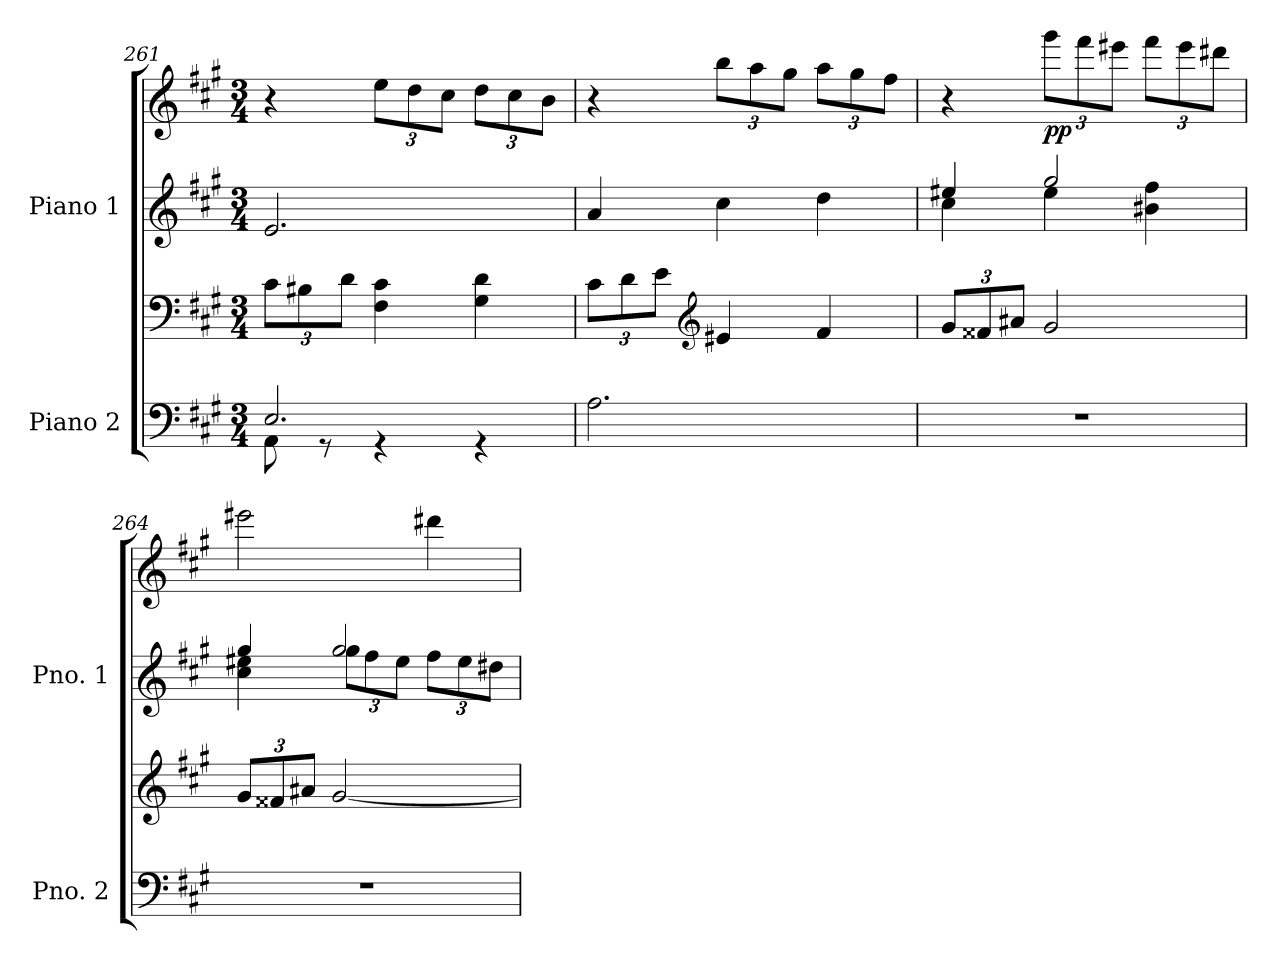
**kern	**kern	**kern	**kern	**dynam
*part2	*part2	*part1	*part1	*part1
*staff4	*staff3	*staff2	*staff1	*staff1/2
*I"Piano 2	*	*I"Piano 1	*	*
*I'Pno. 2	*	*I'Pno. 1	*	*
*clefF4	*clefF4	*clefG2	*clefG2	*
*k[f#c#g#]	*k[f#c#g#]	*k[f#c#g#]	*k[f#c#g#]	*
*M3/4	*M3/4	*M3/4	*M3/4	*
=261	=261	=261	=261	=261
*^	*	*	*	*
*	*	*Xbrackettup	*	*	*
2.E/	8AA\	12c#\L	2.e/	4r	.
.	.	12B#X\	.	.	.
.	8r	.	.	.	.
.	.	12d\J	.	.	.
*	*	*	*	*Xbrackettup	*
.	4r	4F#\ 4c#\	.	12ee\L	.
.	.	.	.	12dd\	.
.	.	.	.	12cc#\J	.
.	4r	4G#\ 4d\	.	12dd\L	.
.	.	.	.	12cc#\	.
.	.	.	.	12b\J	.
*v	*v	*	*	*	*
!!LO:LB:g=z
=262	=262	=262	=262	=262
2.A\	12c#\L	4a/	4r	.
.	12d\	.	.	.
.	12e\J	.	.	.
*	*clefG2	*	*	*
.	4e#X/	4cc#\	12bb\L	.
.	.	.	12aa\	.
.	.	.	12gg#\J	.
.	4f#/	4dd\	12aa\L	.
.	.	.	12gg#\	.
.	.	.	12ff#\J	.
=263	=263	=263	=263	=263
*	*	*^	*	*
2.r	12g#/L	4ee#X/	4cc#\	4r	.
.	12f##X/	.	.	.	.
.	12a#X/J	.	.	.	.
!	!	!	!	!	!LO:DY:b
.	2g#/	2gg#/	4ee#\	12ggg#\L	pp
.	.	.	.	12fff#\	.
.	.	.	.	12eee#X\J	.
.	.	.	4b#X\ 4ff#\	12fff#\L	.
.	.	.	.	12eee#\	.
.	.	.	.	12ddd#X\J	.
=264	=264	=264	=264	=264	=264
2.r	12g#/L	4gg#/	4cc#\ 4ee#X\	2eee#X\	.
.	12f##X/	.	.	.	.
.	12a#X/J	.	.	.	.
*	*	*	*Xbrackettup	*	*
.	[2g#/	2gg#/	12gg#\L	.	.
.	.	.	12ff#\	.	.
.	.	.	12ee#\J	.	.
.	.	.	12ff#\L	4ddd#X\	.
.	.	.	12ee#\	.	.
.	.	.	12dd#X\J	.	.
*	*	*v	*v	*	*
=	=	=	=	=
*-	*-	*-	*-	*-
